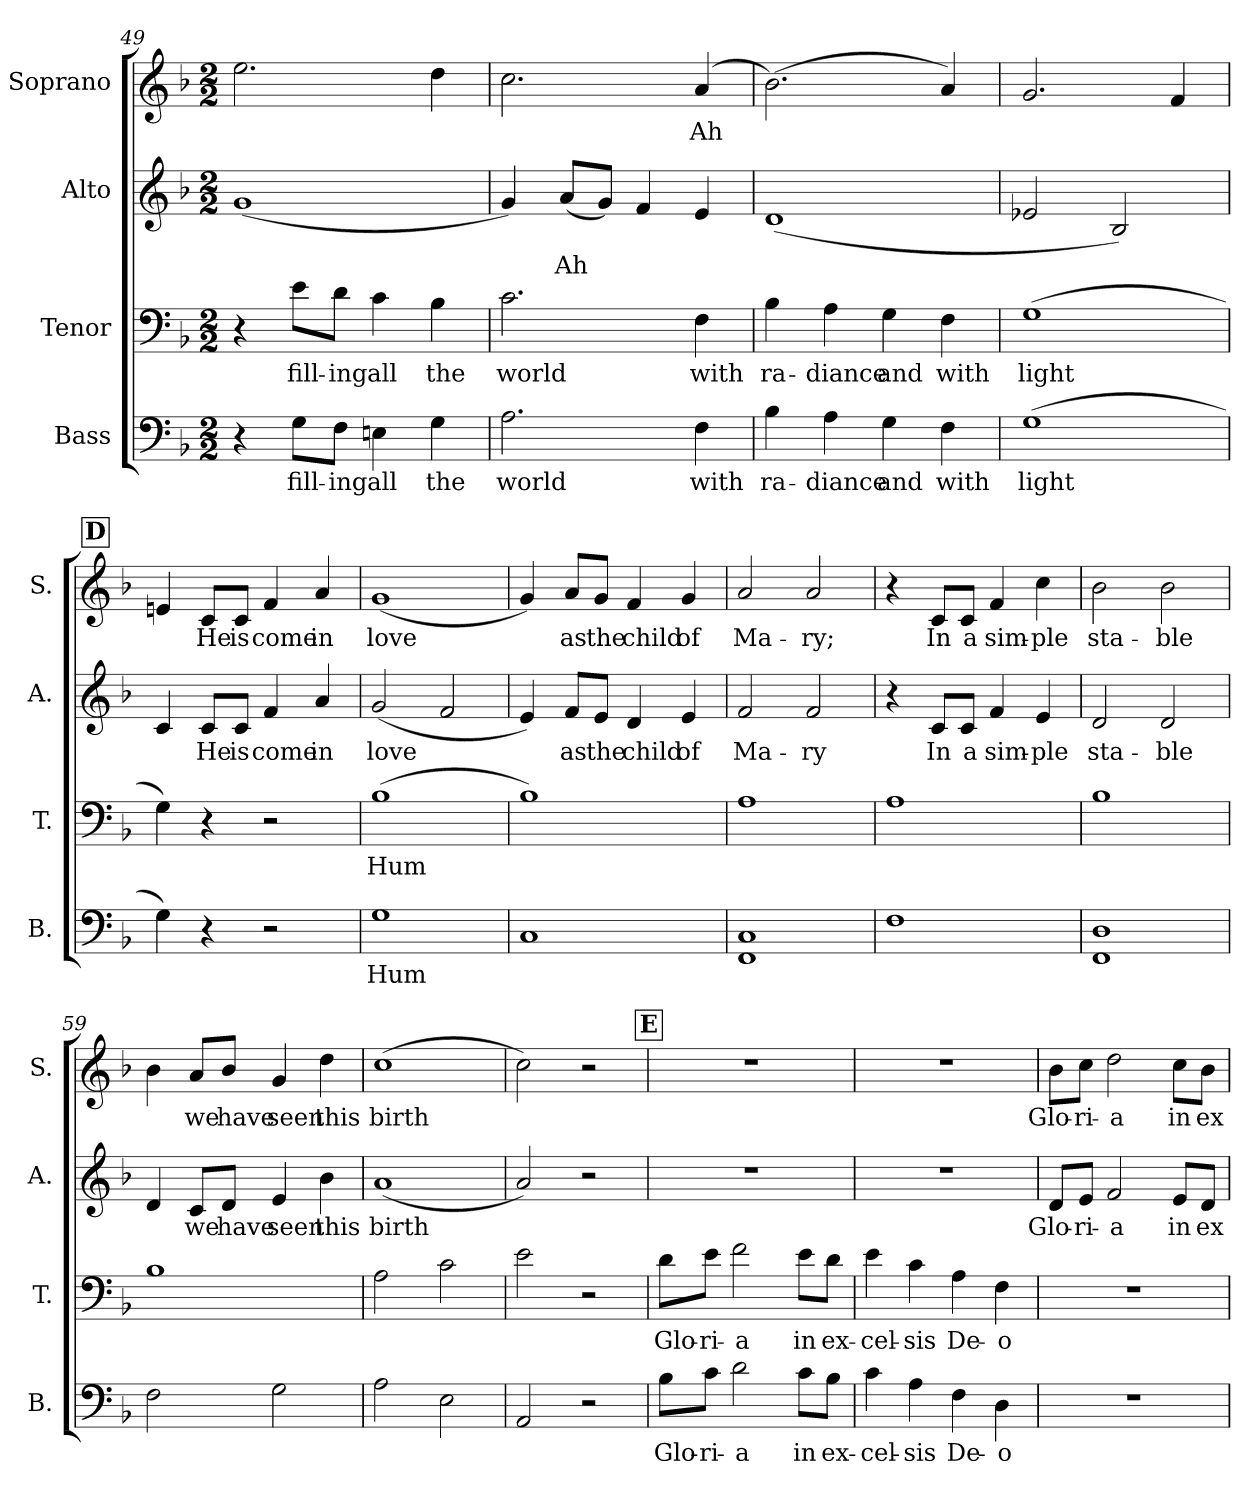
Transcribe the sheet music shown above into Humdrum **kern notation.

**kern	**text	**kern	**text	**kern	**text	**kern	**text
*part4	*part4	*part3	*part3	*part2	*part2	*part1	*part1
*staff4	*staff4	*staff3	*staff3	*staff2	*staff2	*staff1	*staff1
*I"Bass	*	*I"Tenor	*	*I"Alto	*	*I"Soprano	*
*I'B.	*	*I'T.	*	*I'A.	*	*I'S.	*
*clefF4	*	*clefF4	*	*clefG2	*	*clefG2	*
*k[b-]	*	*k[b-]	*	*k[b-]	*	*k[b-]	*
*M2/2	*	*M2/2	*	*M2/2	*	*M2/2	*
=49	=49	=49	=49	=49	=49	=49	=49
4r	.	4r	.	(1g	.	2.ee\	.
!	!LO:LY:b	!	!LO:LY:b	!	!	!	!
8G\L	fill-	8e\L	fill-	.	.	.	.
!	!LO:LY:b	!	!LO:LY:b	!	!	!	!
8F\J	-ing	8d\J	-ing	.	.	.	.
!	!LO:LY:b	!	!LO:LY:b	!	!	!	!
4En\	all	4c\	all	.	.	.	.
!	!LO:LY:b	!	!LO:LY:b	!	!	!	!
4G\	the	4B-\	the	.	.	4dd\	.
=50	=50	=50	=50	=50	=50	=50	=50
!	!LO:LY:b	!	!LO:LY:b	!	!	!	!
2.A\	world	2.c\	world	4g/)	.	2.cc\	.
!	!	!	!	!	!LO:LY:b	!	!
.	.	.	.	(8a/L	Ah	.	.
.	.	.	.	8g/J)	.	.	.
.	.	.	.	4f/	.	.	.
!	!LO:LY:b	!	!LO:LY:b	!	!	!	!LO:LY:b
4F\	with	4F\	with	4e/	.	(4a/	Ah
!!LO:PB:g=z
=51	=51	=51	=51	=51	=51	=51	=51
!	!LO:LY:b	!	!LO:LY:b	!	!	!	!
4B-\	ra-	4B-\	ra-	(1d	.	(2.b-\)	.
!	!LO:LY:b	!	!LO:LY:b	!	!	!	!
4A\	-diance	4A\	-diance	.	.	.	.
!	!LO:LY:b	!	!LO:LY:b	!	!	!	!
4G\	and	4G\	and	.	.	.	.
!	!LO:LY:b	!	!LO:LY:b	!	!	!	!
4F\	with	4F\	with	.	.	4a/)	.
=52	=52	=52	=52	=52	=52	=52	=52
!	!LO:LY:b	!	!LO:LY:b	!	!	!	!
(1G	light	(1G	light	2e-X/	.	2.g/	.
.	.	.	.	2B-/)	.	.	.
.	.	.	.	.	.	4f/	.
!!LO:REH:place=s1:a:B:fs=14:t=D
=53	=53	=53	=53	=53	=53	=53	=53
4G\)	.	4G\)	.	4c/	.	4en/	.
!	!	!	!	!	!LO:LY:b	!	!LO:LY:b
4r	.	4r	.	8c/L	He	8c/L	He
!	!	!	!	!	!LO:LY:b	!	!LO:LY:b
.	.	.	.	8c/J	is	8c/J	is
!	!	!	!	!	!LO:LY:b	!	!LO:LY:b
2r	.	2r	.	4f/	come	4f/	come
!	!	!	!	!	!LO:LY:b	!	!LO:LY:b
.	.	.	.	4a/	in	4a/	in
=54	=54	=54	=54	=54	=54	=54	=54
!	!LO:LY:b	!	!LO:LY:b	!	!LO:LY:b	!	!LO:LY:b
1G	Hum	(1B-	Hum	(2g/	love	(1g	love
.	.	.	.	2f/	.	.	.
=55	=55	=55	=55	=55	=55	=55	=55
1C	.	1B-)	.	4e/)	.	4g/)	.
!	!	!	!	!	!LO:LY:b	!	!LO:LY:b
.	.	.	.	8f/L	as	8a/L	as
!	!	!	!	!	!LO:LY:b	!	!LO:LY:b
.	.	.	.	8e/J	the	8g/J	the
!	!	!	!	!	!LO:LY:b	!	!LO:LY:b
.	.	.	.	4d/	child	4f/	child
!	!	!	!	!	!LO:LY:b	!	!LO:LY:b
.	.	.	.	4e/	of	4g/	of
=56	=56	=56	=56	=56	=56	=56	=56
!	!	!	!	!	!LO:LY:b	!	!LO:LY:b
1FF 1C	.	1A	.	2f/	Ma-	2a/	Ma-
!	!	!	!	!	!LO:LY:b	!	!LO:LY:b
.	.	.	.	2f/	-ry	2a/	-ry;
!!LO:LB:g=z
=57	=57	=57	=57	=57	=57	=57	=57
1F	.	1A	.	4r	.	4r	.
!	!	!	!	!	!LO:LY:b	!	!LO:LY:b
.	.	.	.	8c/L	In	8c/L	In
!	!	!	!	!	!LO:LY:b	!	!LO:LY:b
.	.	.	.	8c/J	a	8c/J	a
!	!	!	!	!	!LO:LY:b	!	!LO:LY:b
.	.	.	.	4f/	sim-	4f/	sim-
!	!	!	!	!	!LO:LY:b	!	!LO:LY:b
.	.	.	.	4e/	-ple	4cc\	-ple
=58	=58	=58	=58	=58	=58	=58	=58
!	!	!	!	!	!LO:LY:b	!	!LO:LY:b
1FF 1D	.	1B-	.	2d/	sta-	2b-\	sta-
!	!	!	!	!	!LO:LY:b	!	!LO:LY:b
.	.	.	.	2d/	-ble	2b-\	-ble
=59	=59	=59	=59	=59	=59	=59	=59
2F\	.	1B-	.	4d/	.	4b-\	.
!	!	!	!	!	!LO:LY:b	!	!LO:LY:b
.	.	.	.	8c/L	we	8a/L	we
!	!	!	!	!	!LO:LY:b	!	!LO:LY:b
.	.	.	.	8d/J	have	8b-/J	have
!	!	!	!	!	!LO:LY:b	!	!LO:LY:b
2G\	.	.	.	4e/	seen	4g/	seen
!	!	!	!	!	!LO:LY:b	!	!LO:LY:b
.	.	.	.	4b-\	this	4dd\	this
=60	=60	=60	=60	=60	=60	=60	=60
!	!	!	!	!	!LO:LY:b	!	!LO:LY:b
2A\	.	2A\	.	(1a	birth	(1cc	birth
2E\	.	2c\	.	.	.	.	.
=61	=61	=61	=61	=61	=61	=61	=61
2AA/	.	2e\	.	2a/)	.	2cc\)	.
2r	.	2r	.	2r	.	2r	.
!!LO:REH:place=s1:a:B:fs=14:t=E
=62	=62	=62	=62	=62	=62	=62	=62
!	!LO:LY:b	!	!LO:LY:b	!	!	!	!
8B-\L	Glo-	8d\L	Glo-	1r	.	1r	.
!	!LO:LY:b	!	!LO:LY:b	!	!	!	!
8c\J	-ri-	8e\J	-ri-	.	.	.	.
!	!LO:LY:b	!	!LO:LY:b	!	!	!	!
2d\	-a	2f\	-a	.	.	.	.
!	!LO:LY:b	!	!LO:LY:b	!	!	!	!
8c\L	in	8e\L	in	.	.	.	.
!	!LO:LY:b	!	!LO:LY:b	!	!	!	!
8B-\J	ex-	8d\J	ex-	.	.	.	.
!!LO:PB:g=z
=63	=63	=63	=63	=63	=63	=63	=63
!	!LO:LY:b	!	!LO:LY:b	!	!	!	!
4c\	-cel-	4e\	-cel-	1r	.	1r	.
!	!LO:LY:b	!	!LO:LY:b	!	!	!	!
4A\	-sis	4c\	-sis	.	.	.	.
!	!LO:LY:b	!	!LO:LY:b	!	!	!	!
4F\	De-	4A\	De-	.	.	.	.
!	!LO:LY:b	!	!LO:LY:b	!	!	!	!
4D\	-o	4F\	-o	.	.	.	.
=64	=64	=64	=64	=64	=64	=64	=64
!	!	!	!	!	!LO:LY:b	!	!LO:LY:b
1r	.	1r	.	8d/L	Glo-	8b-\L	Glo-
!	!	!	!	!	!LO:LY:b	!	!LO:LY:b
.	.	.	.	8e/J	-ri-	8cc\J	-ri-
!	!	!	!	!	!LO:LY:b	!	!LO:LY:b
.	.	.	.	2f/	-a	2dd\	-a
!	!	!	!	!	!LO:LY:b	!	!LO:LY:b
.	.	.	.	8e/L	in	8cc\L	in
!	!	!	!	!	!LO:LY:b	!	!LO:LY:b
.	.	.	.	8d/J	ex-	8b-\J	ex-
=	=	=	=	=	=	=	=
*-	*-	*-	*-	*-	*-	*-	*-
